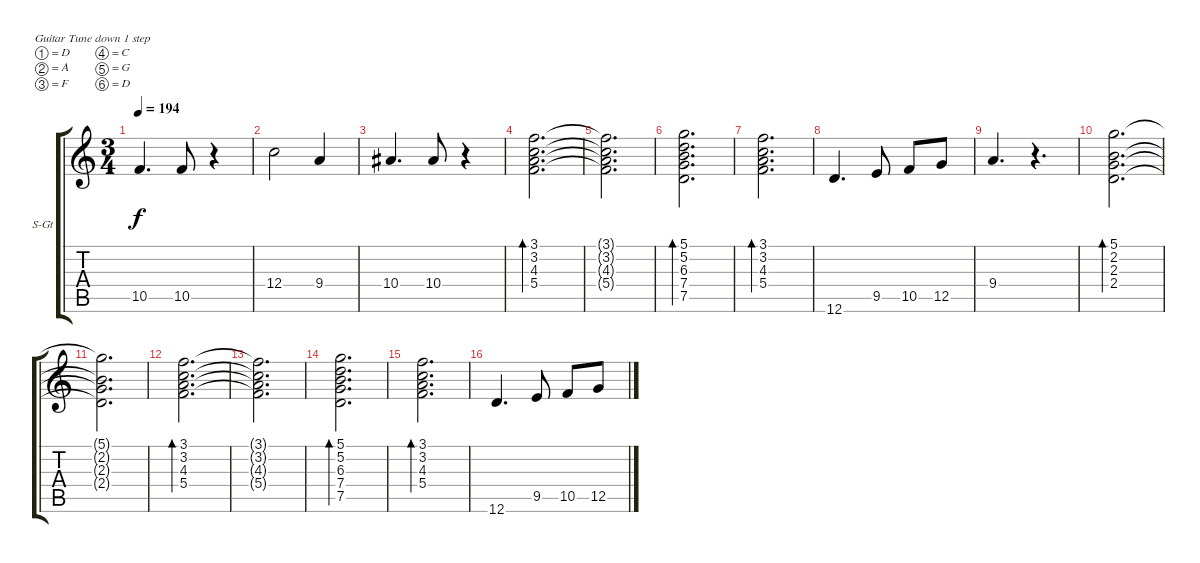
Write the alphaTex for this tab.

\defaultSystemsLayout 4
\bracketExtendMode groupsimilarinstruments
\firstSystemTrackNameOrientation horizontal
\otherSystemsTrackNameOrientation horizontal
\track ("Guitar 2" "S-Gt") {instrument acousticguitarsteel}
\staff {score tabs}
\tuning (D4 A3 F3 C3 G2 D2)
\ts (3 4)
\tempo 194
\clef g2
\ks c
10.5.4{d dy f} 10.5.8 r.4 |
12.4.2 9.4.4 |
10.4.4{d} 10.4.8 r.4 |
(5.4 4.3 3.2 3.1).2{d bd 219} |
(3.1{t} 3.2{t} 4.3{t} 5.4{t}).2{d} |
(7.5 7.4 6.3 5.2 5.1).2{d bd 216} |
(5.4 4.3 3.2 3.1).2{d bd 216} |
12.6.4{d} 9.5.8 10.5.8 12.5.8 |
9.4.4{d} r.4{d} |
(2.4 2.3 2.2 5.1).2{d bd 216} |
(5.1{t} 2.2{t} 2.3{t} 2.4{t}).2{d} |
(5.4 4.3 3.2 3.1).2{d bd 216} |
(3.1{t} 3.2{t} 4.3{t} 5.4{t}).2{d} |
(7.5 7.4 6.3 5.2 5.1).2{d bd 216} |
(5.4 4.3 3.2 3.1).2{d bd 216} |
12.6.4{d} 9.5.8 10.5.8 12.5.8
